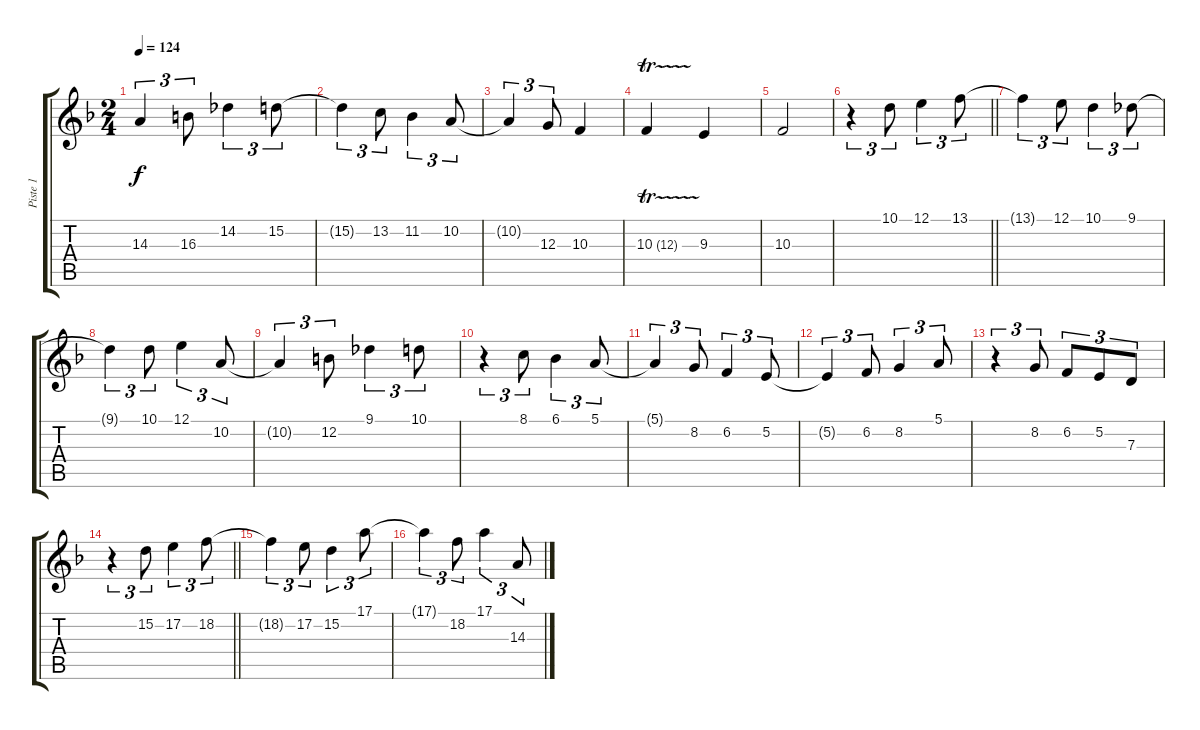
\track ("Piste 1" "Piste 1") {instrument flute}
\staff {score tabs}
\tuning (E4 B3 G3 D3 A2 E2) {hide}
\ts (2 4)
\tempo 124
\clef g2
\ks dminor
14.3{t}.4{tu (3 2) dy f} 16.3.8{tu (3 2)} 14.2.4{tu (3 2)} 15.2.8{tu (3 2)} |
15.2{t}.4{tu (3 2)} 13.2.8{tu (3 2)} 11.2.4{tu (3 2)} 10.2.8{tu (3 2)} |
10.2{t}.4{tu (3 2)} 12.3.8{tu (3 2)} 10.3.4 |
10.3{tr (12 32)}.4 9.3.4 |
10.3.2 |
\barLineRight lightlight
r.4{tu (3 2) volume 15 instrument flute} 10.1.8{tu (3 2)} 12.1.4{tu (3 2)} 13.1.8{tu (3 2)} |
13.1{t}.4{tu (3 2)} 12.1.8{tu (3 2)} 10.1.4{tu (3 2)} 9.1.8{tu (3 2)} |
9.1{t}.4{tu (3 2)} 10.1.8{tu (3 2)} 12.1.4{tu (3 2)} 10.2.8{tu (3 2)} |
10.2{t}.4{tu (3 2)} 12.2.8{tu (3 2)} 9.1.4{tu (3 2)} 10.1.8{tu (3 2)} |
r.4{tu (3 2)} 8.1.8{tu (3 2)} 6.1.4{tu (3 2)} 5.1.8{tu (3 2)} |
5.1{t}.4{tu (3 2)} 8.2.8{tu (3 2)} 6.2.4{tu (3 2)} 5.2.8{tu (3 2)} |
5.2{t}.4{tu (3 2)} 6.2.8{tu (3 2)} 8.2.4{tu (3 2)} 5.1.8{tu (3 2)} |
r.4{tu (3 2)} 8.2.8{tu (3 2)} 6.2.8{tu (3 2)} 5.2.8{tu (3 2)} 7.3.8{tu (3 2)} |
\barLineRight lightlight
r.4{tu (3 2)} 15.2.8{tu (3 2)} 17.2.4{tu (3 2)} 18.2.8{tu (3 2)} |
18.2{t}.4{tu (3 2)} 17.2.8{tu (3 2)} 15.2.4{tu (3 2)} 17.1.8{tu (3 2)} |
17.1{t}.4{tu (3 2)} 18.2.8{tu (3 2)} 17.1.4{tu (3 2)} 14.3.8{tu (3 2)}
